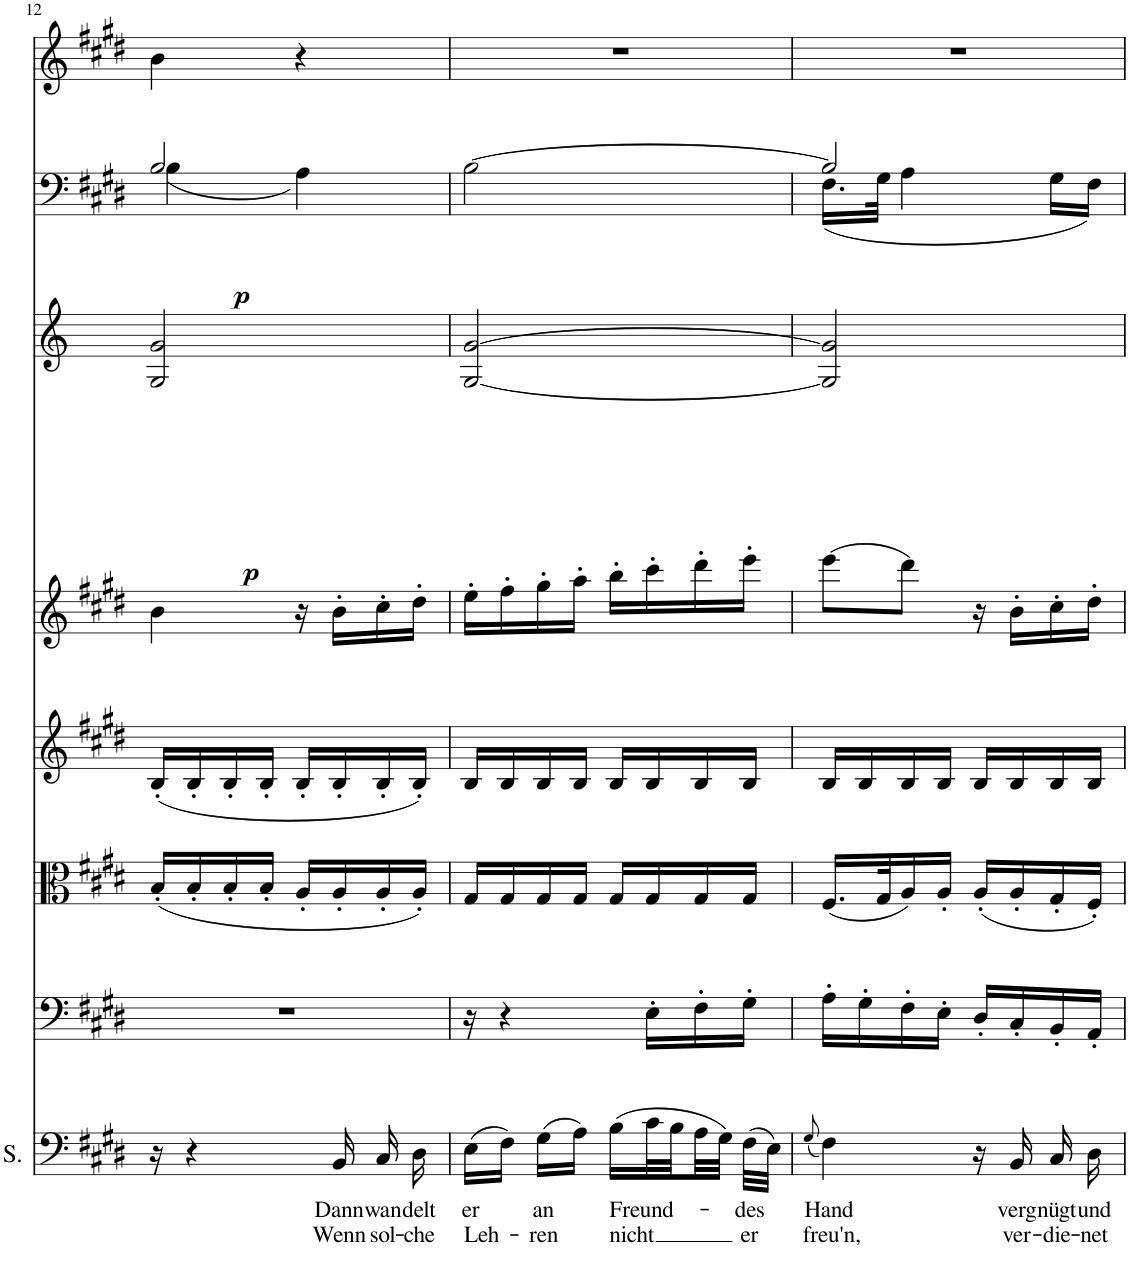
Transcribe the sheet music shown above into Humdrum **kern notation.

**kern	**text	**text	**kern	**kern	**kern	**kern	**kern	**dynam	**kern	**dynam	**kern
*part8	*part8	*part8	*part7	*part6	*part5	*part4	*part3	*part3	*part2	*part2	*part1
*staff8	*staff8	*staff8	*staff7	*staff6	*staff5	*staff4	*staff3	*staff3	*staff2	*staff2	*staff1
*I"Sarastro	*	*	*I"Vc/Basso	*I"Viola	*I"Violini II	*I"Violini I	*I"E Corn	*	*I"Fagotti	*	*I"Flauti
*I'S.	*	*	*	*	*	*	*	*	*	*	*I'Fl
!!LO:PB:g=z
*clefF4	*	*	*clefF4	*clefC3	*clefG2	*clefG2	*clefG2	*	*clefF4	*	*clefG2
*	*	*	*	*	*	*	*Trd-2c-3	*	*	*	*
*k[f#c#g#d#]	*	*	*k[f#c#g#d#]	*k[f#c#g#d#]	*k[f#c#g#d#]	*k[f#c#g#d#]	*k[]	*	*k[f#c#g#d#]	*	*k[f#c#g#d#]
*M2/4	*	*	*M2/4	*M2/4	*	*	*M2/4	*	*M2/4	*	*M2/4
=12	=12	=12	=12	=12	=12	=12	=12	=12	=12	=12	=12
*	*	*	*	*	*	*	*	*	*^	*	*
!	!	!	!	!	!	!	!	!LO:DY:b	!	!	!LO:DY:b	!
16r	.	.	2r	(16B'/LL	(16B'/LL	4b\	2G/ 2g/	p	2B/	(4B\	p	4b\
4r	.	.	.	16B'/	16B'/	.	.	.	.	.	.	.
.	.	.	.	16B'/	16B'/	.	.	.	.	.	.	.
.	.	.	.	16B'/JJ	16B'/JJ	.	.	.	.	.	.	.
.	.	.	.	16A'/LL	16B'/LL	16r	.	.	.	4A\)	.	4r
!	!LO:LY:b	!LO:LY:b	!	!	!	!	!	!	!	!	!	!
16BB/	Dann	Wenn	.	16A'/	16B'/	16b'\LL	.	.	.	.	.	.
!	!LO:LY:b	!LO:LY:b	!	!	!	!	!	!	!	!	!	!
16C#/	wan-	sol-	.	16A'/	16B'/	16cc#'\	.	.	.	.	.	.
!	!LO:LY:b	!LO:LY:b	!	!	!	!	!	!	!	!	!	!
16D#\	-delt	-che	.	16A'/JJ)	16B'/JJ)	16dd#'\JJ	.	.	.	.	.	.
*	*	*	*	*	*	*	*	*	*v	*v	*	*
=13	=13	=13	=13	=13	=13	=13	=13	=13	=13	=13	=13
!	!LO:LY:b	!LO:LY:b	!	!	!	!	!	!	!	!	!
(16E\LL	er	Leh-	16r	16G#/LL	16B/LL	16ee'\LL	[2G/ [2g/	.	[2B\	.	2r
16F#\JJ)	.	.	4r	16G#/	16B/	16ff#'\	.	.	.	.	.
!	!LO:LY:b	!LO:LY:b	!	!	!	!	!	!	!	!	!
(16G#\LL	an	-ren	.	16G#/	16B/	16gg#'\	.	.	.	.	.
16A\JJ)	.	.	.	16G#/JJ	16B/JJ	16aa'\JJ	.	.	.	.	.
!	!LO:LY:b	!LO:LY:b	!	!	!	!	!	!	!	!	!
(16B\LL	Freund-	nicht	.	16G#/LL	16B/LL	16bb'\LL	.	.	.	.	.
32c#\L	.	.	16E'\LL	16G#/	16B/	16ccc#'\	.	.	.	.	.
32B\	.	.	.	.	.	.	.	.	.	.	.
32A\	.	.	16F#'\	16G#/	16B/	16ddd#'\	.	.	.	.	.
32G#\JJJ)	.	.	.	.	.	.	.	.	.	.	.
!	!LO:LY:b	!LO:LY:b	!	!	!	!	!	!	!	!	!
(32F#\LLL	-des	er	16G#'\JJ	16G#/JJ	16B/JJ	16eee'\JJ	.	.	.	.	.
32E\JJJ)	.	.	.	.	.	.	.	.	.	.	.
=14	=14	=14	=14	=14	=14	=14	=14	=14	=14	=14	=14
(8qG#/	.	.	.	.	.	.	.	.	.	.	.
!	!LO:LY:b	!LO:LY:b	!	!	!	!	!	!	!	!	!
*	*	*	*	*	*	*	*	*	*^	*	*
4F#\)	Hand	freu'n,	16A'\LL	(16.F#/LL	16B/LL	(8eee\L	2G/] 2g/]	.	2B/]	(16.F#\LL	.	2r
.	.	.	16G#'\	.	16B/	.	.	.	.	.	.	.
.	.	.	.	32G#/K	.	.	.	.	.	32G#\JJk	.	.
.	.	.	16F#'\	16A/)	16B/	8ddd#\J)	.	.	.	4A\	.	.
.	.	.	16E'\JJ	16A'/JJ	16B/JJ	.	.	.	.	.	.	.
16r	.	.	16D#'/LL	(16A'/LL	16B/LL	16r	.	.	.	.	.	.
!	!LO:LY:b	!LO:LY:b	!	!	!	!	!	!	!	!	!	!
16BB/	verg-	ver-	16C#'/	16A'/	16B/	16b'\LL	.	.	.	.	.	.
!	!LO:LY:b	!LO:LY:b	!	!	!	!	!	!	!	!	!	!
16C#/	-nügt	-die-	16BB'/	16G#'/	16B/	16cc#'\	.	.	.	16G#\LL	.	.
!	!LO:LY:b	!LO:LY:b	!	!	!	!	!	!	!	!	!	!
16D#\	und	-net	16AA'/JJ	16F#'/JJ)	16B/JJ	16dd#'\JJ	.	.	.	16F#\JJ)	.	.
*	*	*	*	*	*	*	*	*	*v	*v	*	*
=	=	=	=	=	=	=	=	=	=	=	=
*-	*-	*-	*-	*-	*-	*-	*-	*-	*-	*-	*-
